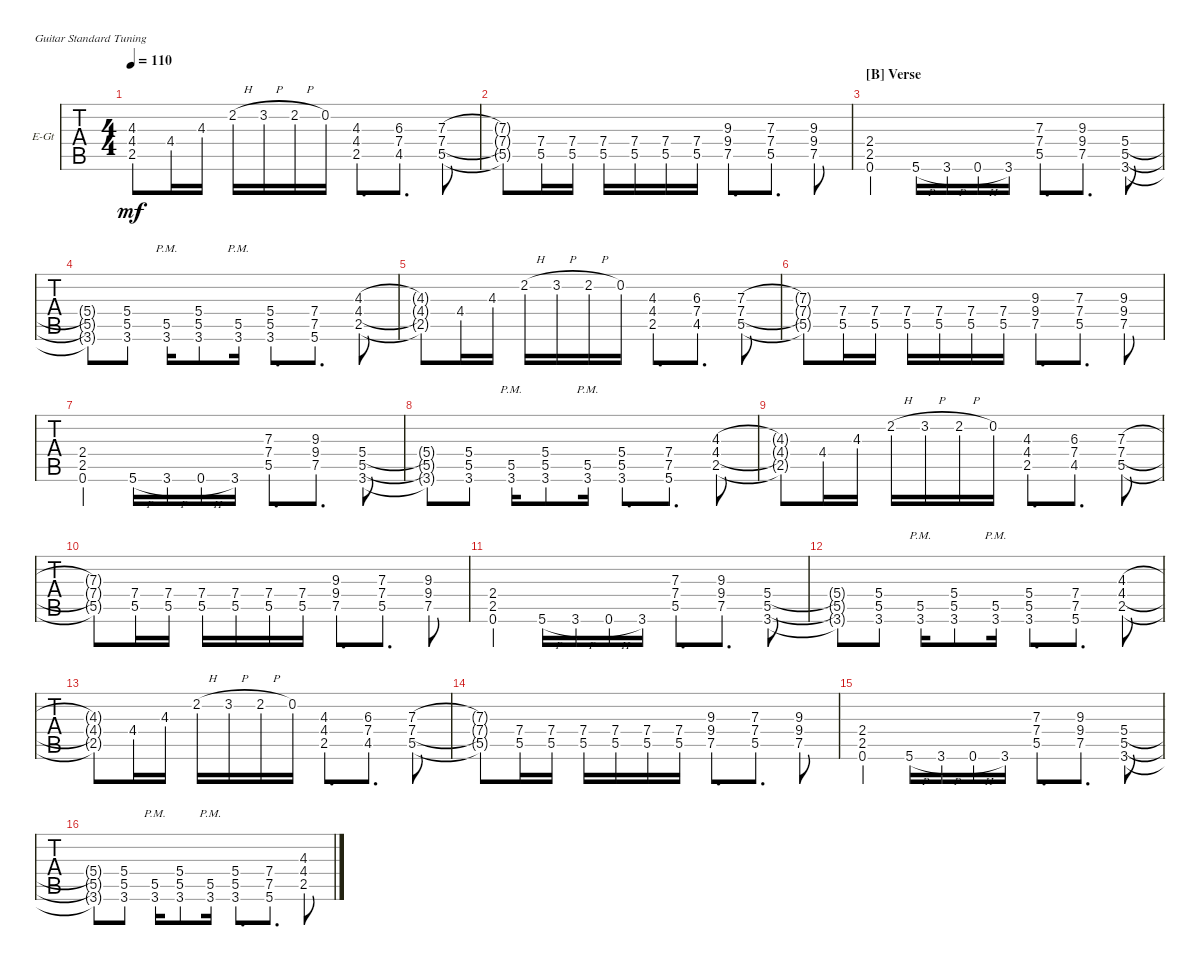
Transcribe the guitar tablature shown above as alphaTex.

\defaultSystemsLayout 4
\bracketExtendMode groupsimilarinstruments
\firstSystemTrackNameOrientation horizontal
\otherSystemsTrackNameOrientation horizontal
\track ("Matthew" "E-Gt") {instrument distortionguitar}
\staff {tabs}
\tuning (E4 B3 G3 D3 A2 E2)
\ts (4 4)
\tempo 110
\clef g2
\ks c
(2.5{t} 4.4{t} 4.3{t}).8{dy mf} 4.4.16 4.3.16 2.2{h}.16 3.2{h}.16 2.2{h}.16 0.2.16 (2.5 4.4 4.3).8{d} (4.5 7.4 6.3).8{d} (5.5 7.4 7.3).8 |
(5.5{t} 7.4{t} 7.3{t}).8 (5.5 7.4).16 (5.5 7.4).16 (5.5 7.4).16 (5.5 7.4).16 (5.5 7.4).16 (5.5 7.4).16 (7.5 9.4 9.3).8{d} (5.5 7.4 7.3).8{d} (7.5 9.4 9.3).8 |
\section ("B" "Verse")
(0.6 2.5 2.4).4 5.6{h}.16 3.6{h}.16 0.6{h}.16 3.6.16 (5.5 7.4 7.3).8{d} (7.5 9.4 9.3).8{d} (3.6 5.5 5.4).8 |
(3.6{t} 5.5{t} 5.4{t}).8 (3.6 5.5 5.4).8 (3.6{pm} 5.5{pm}).16 (3.6 5.5 5.4).8 (3.6{pm} 5.5{pm}).16 (3.6 5.5 5.4).8{d} (5.6 7.5 7.4).8{d} (2.5 4.4 4.3).8 |
(2.5{t} 4.4{t} 4.3{t}).8 4.4.16 4.3.16 2.2{h}.16 3.2{h}.16 2.2{h}.16 0.2.16 (2.5 4.4 4.3).8{d} (4.5 7.4 6.3).8{d} (5.5 7.4 7.3).8 |
(5.5{t} 7.4{t} 7.3{t}).8 (5.5 7.4).16 (5.5 7.4).16 (5.5 7.4).16 (5.5 7.4).16 (5.5 7.4).16 (5.5 7.4).16 (7.5 9.4 9.3).8{d} (5.5 7.4 7.3).8{d} (7.5 9.4 9.3).8 |
(0.6 2.5 2.4).4 5.6{h}.16 3.6{h}.16 0.6{h}.16 3.6.16 (5.5 7.4 7.3).8{d} (7.5 9.4 9.3).8{d} (3.6 5.5 5.4).8 |
(3.6{t} 5.5{t} 5.4{t}).8 (3.6 5.5 5.4).8 (3.6{pm} 5.5{pm}).16 (3.6 5.5 5.4).8 (3.6{pm} 5.5{pm}).16 (3.6 5.5 5.4).8{d} (5.6 7.5 7.4).8{d} (2.5 4.4 4.3).8 |
(2.5{t} 4.4{t} 4.3{t}).8 4.4.16 4.3.16 2.2{h}.16 3.2{h}.16 2.2{h}.16 0.2.16 (2.5 4.4 4.3).8{d} (4.5 7.4 6.3).8{d} (5.5 7.4 7.3).8 |
(5.5{t} 7.4{t} 7.3{t}).8 (5.5 7.4).16 (5.5 7.4).16 (5.5 7.4).16 (5.5 7.4).16 (5.5 7.4).16 (5.5 7.4).16 (7.5 9.4 9.3).8{d} (5.5 7.4 7.3).8{d} (7.5 9.4 9.3).8 |
(0.6 2.5 2.4).4 5.6{h}.16 3.6{h}.16 0.6{h}.16 3.6.16 (5.5 7.4 7.3).8{d} (7.5 9.4 9.3).8{d} (3.6 5.5 5.4).8 |
(3.6{t} 5.5{t} 5.4{t}).8 (3.6 5.5 5.4).8 (3.6{pm} 5.5{pm}).16 (3.6 5.5 5.4).8 (3.6{pm} 5.5{pm}).16 (3.6 5.5 5.4).8{d} (5.6 7.5 7.4).8{d} (2.5 4.4 4.3).8 |
(2.5{t} 4.4{t} 4.3{t}).8 4.4.16 4.3.16 2.2{h}.16 3.2{h}.16 2.2{h}.16 0.2.16 (2.5 4.4 4.3).8{d} (4.5 7.4 6.3).8{d} (5.5 7.4 7.3).8 |
(5.5{t} 7.4{t} 7.3{t}).8 (5.5 7.4).16 (5.5 7.4).16 (5.5 7.4).16 (5.5 7.4).16 (5.5 7.4).16 (5.5 7.4).16 (7.5 9.4 9.3).8{d} (5.5 7.4 7.3).8{d} (7.5 9.4 9.3).8 |
(0.6 2.5 2.4).4 5.6{h}.16 3.6{h}.16 0.6{h}.16 3.6.16 (5.5 7.4 7.3).8{d} (7.5 9.4 9.3).8{d} (3.6 5.5 5.4).8 |
(3.6{t} 5.5{t} 5.4{t}).8 (3.6 5.5 5.4).8 (3.6{pm} 5.5{pm}).16 (3.6 5.5 5.4).8 (3.6{pm} 5.5{pm}).16 (3.6 5.5 5.4).8{d} (5.6 7.5 7.4).8{d} (2.5 4.4 4.3).8
